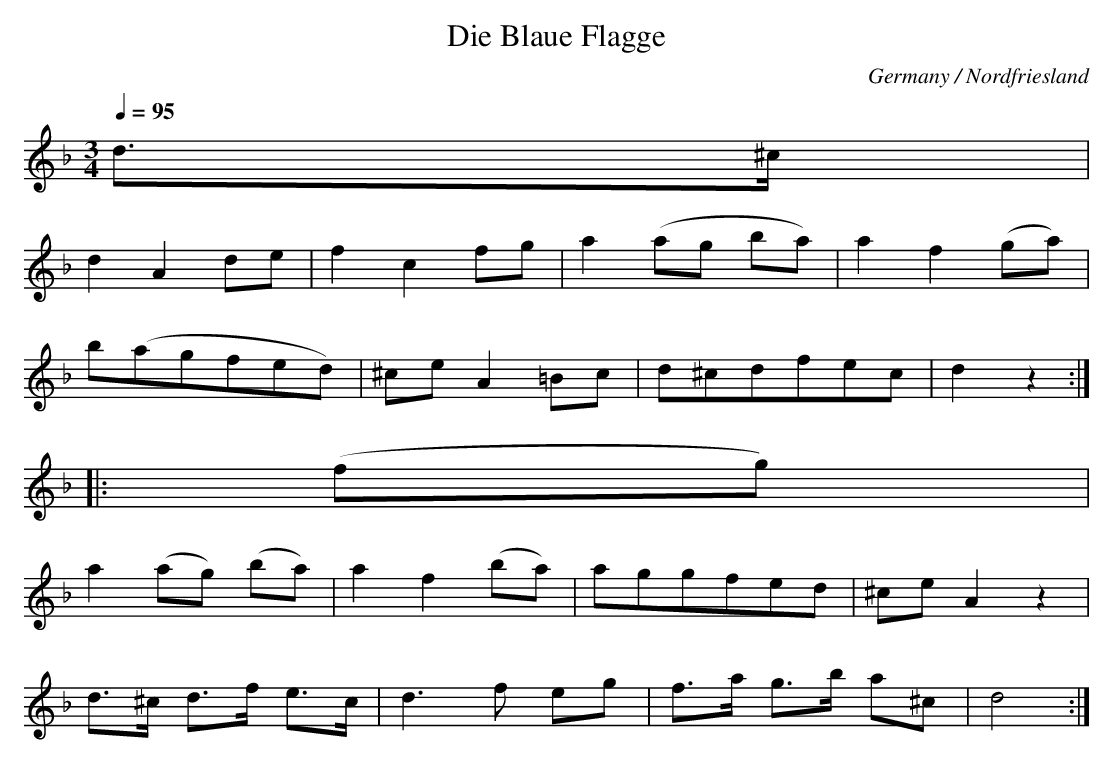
X:1
T:Die Blaue Flagge
O:Germany / Nordfriesland
M:3/4
L:1/8
Q:1/4=95
K:Dm
d>^c |
d2 A2 de |f2 c2 fg |a2 (ag ba) |a2 f2 (ga) |
b(agfed) |^ce A2 =Bc |d^cdfec |d2 z2 ::
(fg) |
a2 (ag) (ba) |a2 f2 (ba) |aggfed |^ce A2 z2 |
d>^c d>f e>c |d3 f eg |f>a g>b a^c |d4 :|
